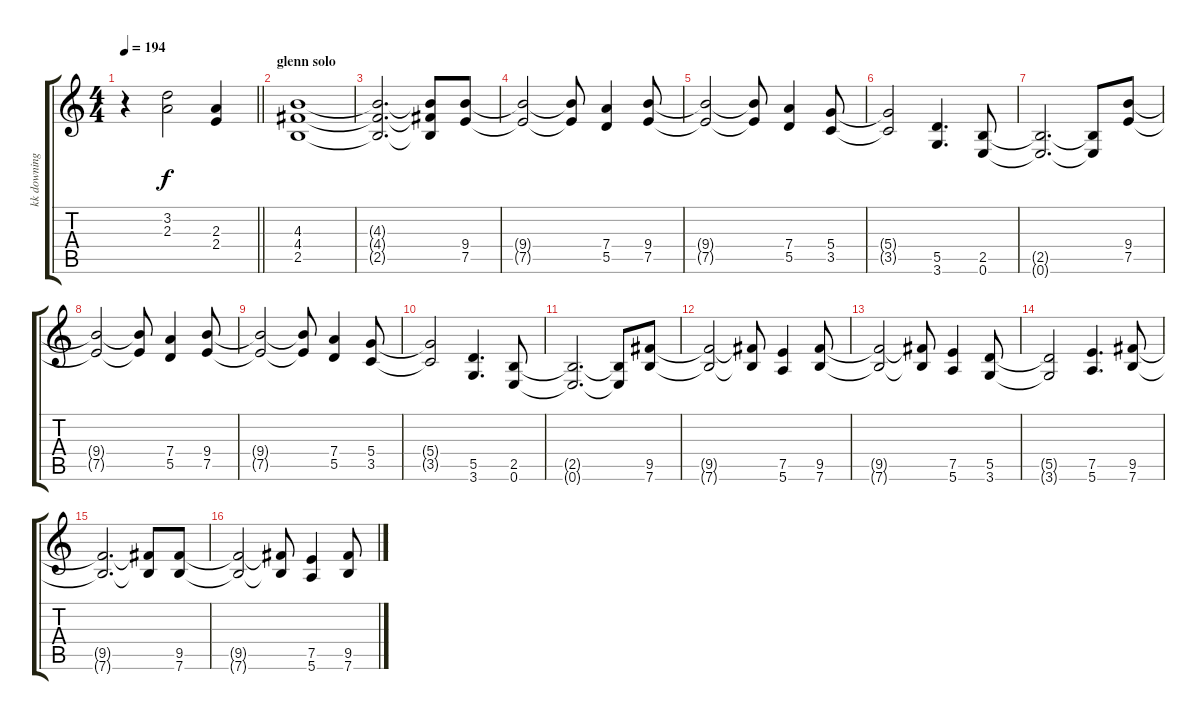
\track ("kk downing" "kk downing") {instrument distortionguitar}
\staff {score tabs}
\tuning (E4 B3 G3 D3 A2 E2) {hide}
\ts (4 4)
\tempo 194
\clef g2
\barLineRight lightlight
\ks c
r.4{dy f} (3.2 2.3).2 (2.3 2.4).4 |
\section ("" "glenn solo")
(4.3 4.4 2.5).1 |
(4.3{t} 4.4{t} 2.5{t}).2{d} (4.3{t} 4.4{t} 2.5{t}).8 (9.4 7.5).8 |
(9.4{t} 7.5{t}).2 (9.4{t} 7.5{t}).8 (7.4 5.5).4 (9.4 7.5).8 |
(9.4{t} 7.5{t}).2 (9.4{t} 7.5{t}).8 (7.4 5.5).4 (5.4 3.5).8 |
(5.4{t} 3.5{t}).2 (5.5 3.6).4{d} (2.5 0.6).8 |
(2.5{t} 0.6{t}).2{d} (2.5{t} 0.6{t}).8 (9.4 7.5).8 |
(9.4{t} 7.5{t}).2 (9.4{t} 7.5{t}).8 (7.4 5.5).4 (9.4 7.5).8 |
(9.4{t} 7.5{t}).2 (9.4{t} 7.5{t}).8 (7.4 5.5).4 (5.4 3.5).8 |
(5.4{t} 3.5{t}).2 (5.5 3.6).4{d} (2.5 0.6).8 |
(2.5{t} 0.6{t}).2{d} (2.5{t} 0.6{t}).8 (9.5 7.6).8 |
(9.5{t} 7.6{t}).2 (9.5{t} 7.6{t}).8 (7.5 5.6).4 (9.5 7.6).8 |
(9.5{t} 7.6{t}).2 (9.5{t} 7.6{t}).8 (7.5 5.6).4 (5.5 3.6).8 |
(5.5{t} 3.6{t}).2 (7.5 5.6).4{d} (9.5 7.6).8 |
(9.5{t} 7.6{t}).2{d} (9.5{t} 7.6{t}).8 (9.5 7.6).8 |
(9.5{t} 7.6{t}).2 (9.5{t} 7.6{t}).8 (7.5 5.6).4 (9.5 7.6).8
